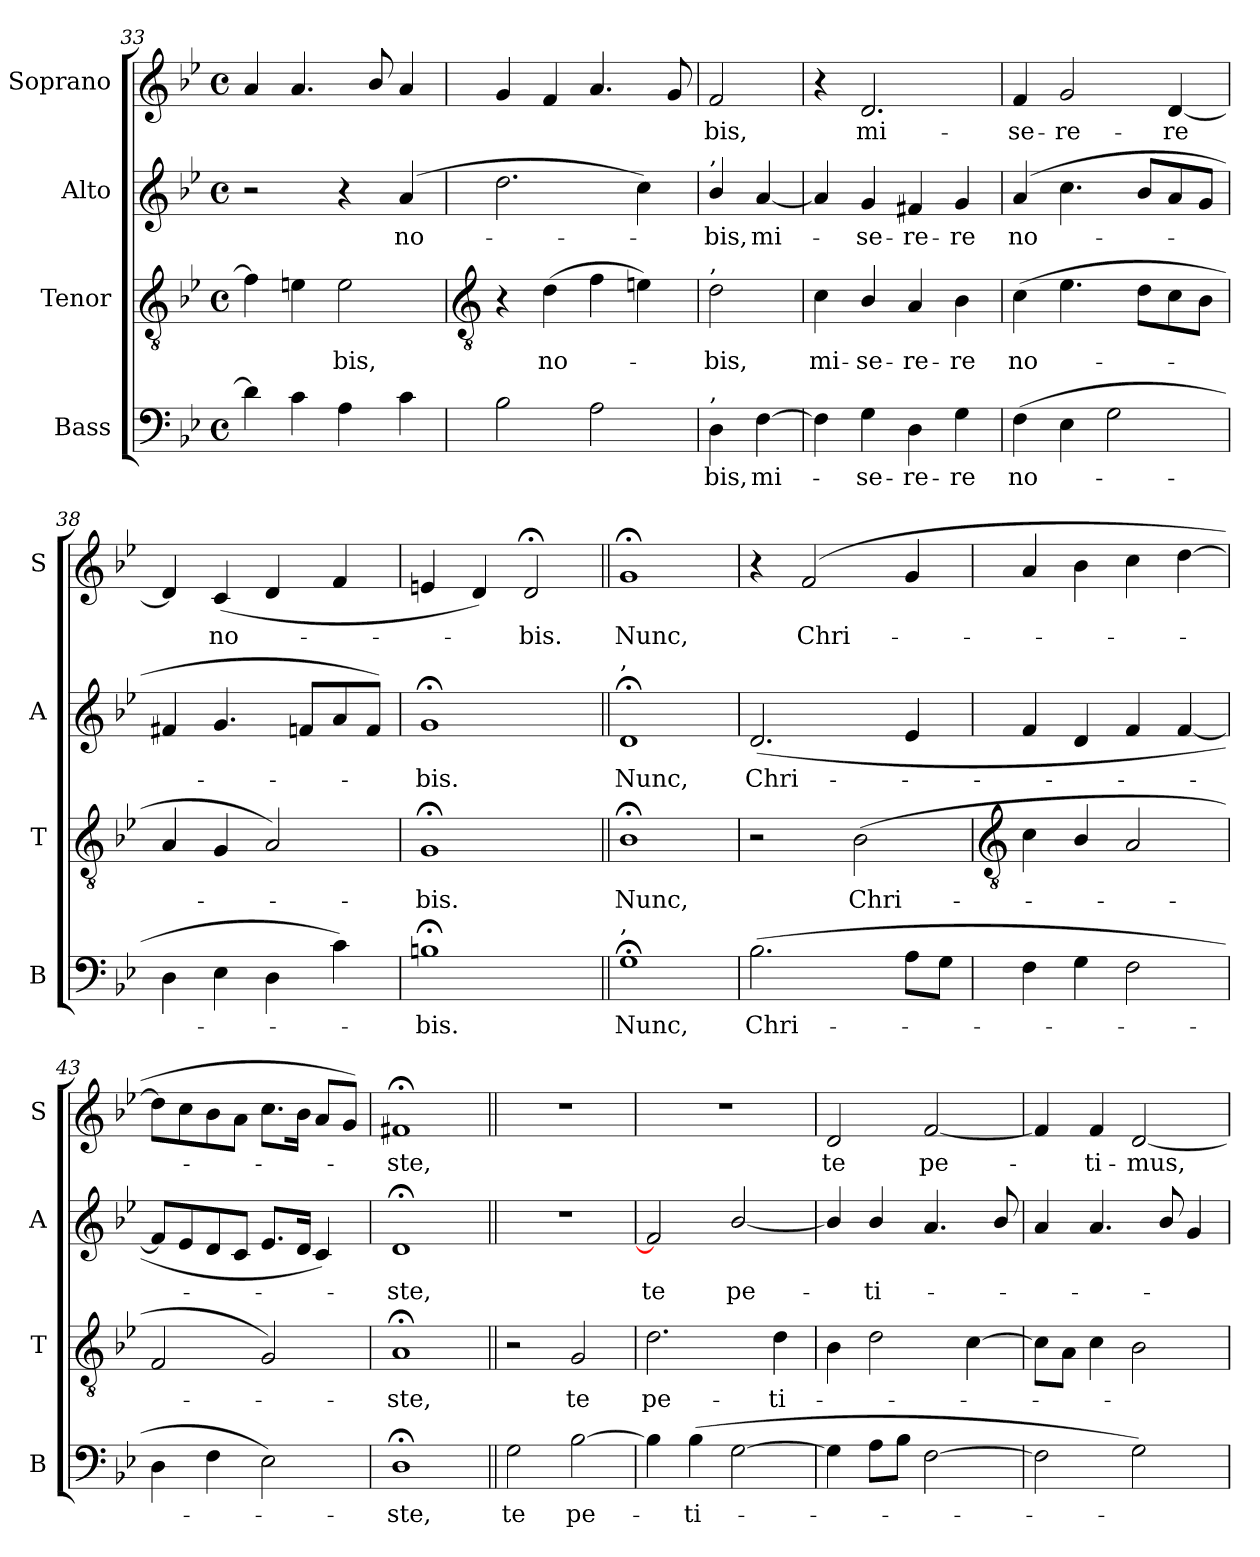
**kern	**text	**kern	**text	**kern	**text	**kern	**text
*part4	*part4	*part3	*part3	*part2	*part2	*part1	*part1
*staff4	*staff4	*staff3	*staff3	*staff2	*staff2	*staff1	*staff1
*I"Bass	*	*I"Tenor	*	*I"Alto	*	*I"Soprano	*
*I'B	*	*I'T	*	*I'A	*	*I'S	*
*clefF4	*	*clefGv2	*	*clefG2	*	*clefG2	*
*k[b-e-]	*	*k[b-e-]	*	*k[b-e-]	*	*k[b-e-]	*
*B-:	*	*B-:	*	*B-:	*	*B-:	*
*M4/4	*	*M4/4	*	*M4/4	*	*M4/4	*
*met(c)	*	*met(c)	*	*met(c)	*	*met(c)	*
=33	=33	=33	=33	=33	=33	=33	=33
4d]	.	4f]	.	2r	.	4a	.
4c	.	4en	.	.	.	4.a	.
!	!	!	!LO:LY:b	!	!	!	!
4A	.	2e	bis,	4r	.	.	.
.	.	.	.	.	.	8b-/	.
!	!	!	!	!	!LO:LY:b	!	!
4c	.	.	.	(>4a	no-	4a	.
!!LO:LB:g=z
=34	=34	=34	=34	=34	=34	=34	=34
*	*	*clefGv2	*	*	*	*	*
2B-	.	4r	.	2.dd	.	4g	.
!	!	!	!LO:LY:b	!	!	!	!
.	.	(>4d	no-	.	.	4f	.
2A	.	4f	.	.	.	4.a	.
.	.	4en)	.	4cc)	.	.	.
.	.	.	.	.	.	8g	.
=35	=35	=35	=35	=35	=35	=35	=35
!	!	!	!	!LO:TX:a:t=,	!	!	!
!	!	!LO:TX:a:t=,	!	!	!	!	!
!LO:TX:a:t=,	!	!	!	!	!	!	!
!	!LO:LY:b	!	!LO:LY:b	!	!LO:LY:b	!	!LO:LY:b
4D	bis,	2d	bis,	4b-/	bis,	2f	bis,
!	!LO:LY:b	!	!	!	!LO:LY:b	!	!
[4F	mi-	.	.	[4a	mi-	.	.
=36	=36	=36	=36	=36	=36	=36	=36
!	!	!	!LO:LY:b	!	!	!	!
4F]	.	4c	mi-	4a]	.	4r	.
!	!LO:LY:b	!	!LO:LY:b	!	!LO:LY:b	!	!LO:LY:b
4G	se-	4B-/	-se-	4g	se-	2.d	mi-
!	!LO:LY:b	!	!LO:LY:b	!	!LO:LY:b	!	!
4D	-re-	4A	-re-	4f#X	-re-	.	.
!	!LO:LY:b	!	!LO:LY:b	!	!LO:LY:b	!	!
4G	-re	4B-	-re	4g	-re	.	.
=37	=37	=37	=37	=37	=37	=37	=37
!	!LO:LY:b	!	!LO:LY:b	!	!LO:LY:b	!	!LO:LY:b
(>4F	no-	(<4c	no-	(<4a	no-	4f	-se-
!	!	!	!	!	!	!	!LO:LY:b
4E-	.	4.e-	.	4.cc	.	2g	-re-
2G	.	.	.	.	.	.	.
.	.	8dL	.	8b-L	.	.	.
!	!	!	!	!	!	!	!LO:LY:b
.	.	8c	.	8a	.	[4d	-re
.	.	8B-J	.	8gJ	.	.	.
=38	=38	=38	=38	=38	=38	=38	=38
4D	.	4A	.	4f#X	.	4d]	.
!	!	!	!	!	!	!	!LO:LY:b
4E-	.	4G	.	4.g	.	(<4c	no-
4D	.	2A)	.	.	.	4d	.
.	.	.	.	8fnL	.	.	.
4c)	.	.	.	8a	.	4f	.
.	.	.	.	8fJ)	.	.	.
=39	=39	=39	=39	=39	=39	=39	=39
!	!LO:LY:b	!	!LO:LY:b	!	!LO:LY:b	!	!
1Bn;<	bis.	1G;<	bis.	1g;<	bis.	4en	.
.	.	.	.	.	.	4d)	.
!	!	!	!	!	!	!	!LO:LY:b
.	.	.	.	.	.	2d;<	bis.
=40||	=40||	=40||	=40||	=40||	=40||	=40||	=40||
!	!	!	!	!LO:TX:a:t=,	!	!	!
!LO:TX:a:t=,	!	!	!	!	!	!	!
!	!LO:LY:b	!	!LO:LY:b	!	!LO:LY:b	!	!LO:LY:b
1G;<	Nunc,	1B-;<	Nunc,	1d;<	Nunc,	1g;<	Nunc,
=41	=41	=41	=41	=41	=41	=41	=41
!	!LO:LY:b	!	!	!	!LO:LY:b	!	!
(>2.B-	Chri-	2r	.	(<2.d	Chri-	4r	.
!	!	!	!	!	!	!	!LO:LY:b
.	.	.	.	.	.	(<2f	Chri-
!	!	!	!LO:LY:b	!	!	!	!
.	.	(<2B-	Chri-	.	.	.	.
8AL	.	.	.	4e-	.	4g	.
8GJ	.	.	.	.	.	.	.
!!LO:LB:g=z
=42	=42	=42	=42	=42	=42	=42	=42
*	*	*clefGv2	*	*	*	*	*
4F	.	4c	.	4f	.	4a	.
4G	.	4B-/	.	4d	.	4b-	.
2F	.	2A	.	4f	.	4cc	.
.	.	.	.	[4f	.	[4dd	.
=43	=43	=43	=43	=43	=43	=43	=43
4D	.	2F	.	8fL]	.	8ddL]	.
.	.	.	.	8e-	.	8cc	.
4F	.	.	.	8d	.	8b-	.
.	.	.	.	8cJ	.	8aJ	.
2E-)	.	2G)	.	8.e-L	.	8.ccL	.
.	.	.	.	16dJ	.	16b-J	.
.	.	.	.	4c)	.	8aL	.
.	.	.	.	.	.	8gJ)	.
=44	=44	=44	=44	=44	=44	=44	=44
!	!LO:LY:b	!	!LO:LY:b	!	!LO:LY:b	!	!LO:LY:b
1D;<	ste,	1A;<	ste,	1d;<	ste,	1f#X;<	ste,
=45||	=45||	=45||	=45||	=45||	=45||	=45||	=45||
!	!LO:LY:b	!	!	!	!	!	!
2G	te	2r	.	1r	.	1r	.
!	!LO:LY:b	!	!LO:LY:b	!	!	!	!
[2B-	pe-	2G	te	.	.	.	.
=46	=46	=46	=46	=46	=46	=46	=46
!	!	!	!LO:LY:b	!	!LO:LY:b	!	!
4B-]	.	2.d	pe-	2f]	te	1r	.
!	!LO:LY:b	!	!	!	!	!	!
(>4B-	ti-	.	.	.	.	.	.
!	!	!	!	!	!LO:LY:b	!	!
[2G	.	.	.	[2b-/	pe-	.	.
!	!	!	!LO:LY:b	!	!	!	!
.	.	4d	-ti-	.	.	.	.
=47	=47	=47	=47	=47	=47	=47	=47
!	!	!	!	!	!	!	!LO:LY:b
4G]	.	4B-	.	4b-/]	.	2d	te
!	!	!	!	!	!LO:LY:b	!	!
8AL	.	2d	.	4b-/	ti-	.	.
8B-J	.	.	.	.	.	.	.
!	!	!	!	!	!	!	!LO:LY:b
[2F	.	.	.	4.a	.	[2f	pe-
.	.	[4c	.	.	.	.	.
.	.	.	.	8b-/	.	.	.
=48	=48	=48	=48	=48	=48	=48	=48
2F]	.	8cL]	.	4a	.	4f]	.
.	.	8AJ	.	.	.	.	.
!	!	!	!	!	!	!	!LO:LY:b
.	.	4c	.	4.a	.	4f	ti-
!	!	!	!	!	!	!	!LO:LY:b
2G)	.	2B-\	.	.	.	[2d	-mus,
.	.	.	.	8b-/	.	.	.
.	.	.	.	4g	.	.	.
=	=	=	=	=	=	=	=
*-	*-	*-	*-	*-	*-	*-	*-
